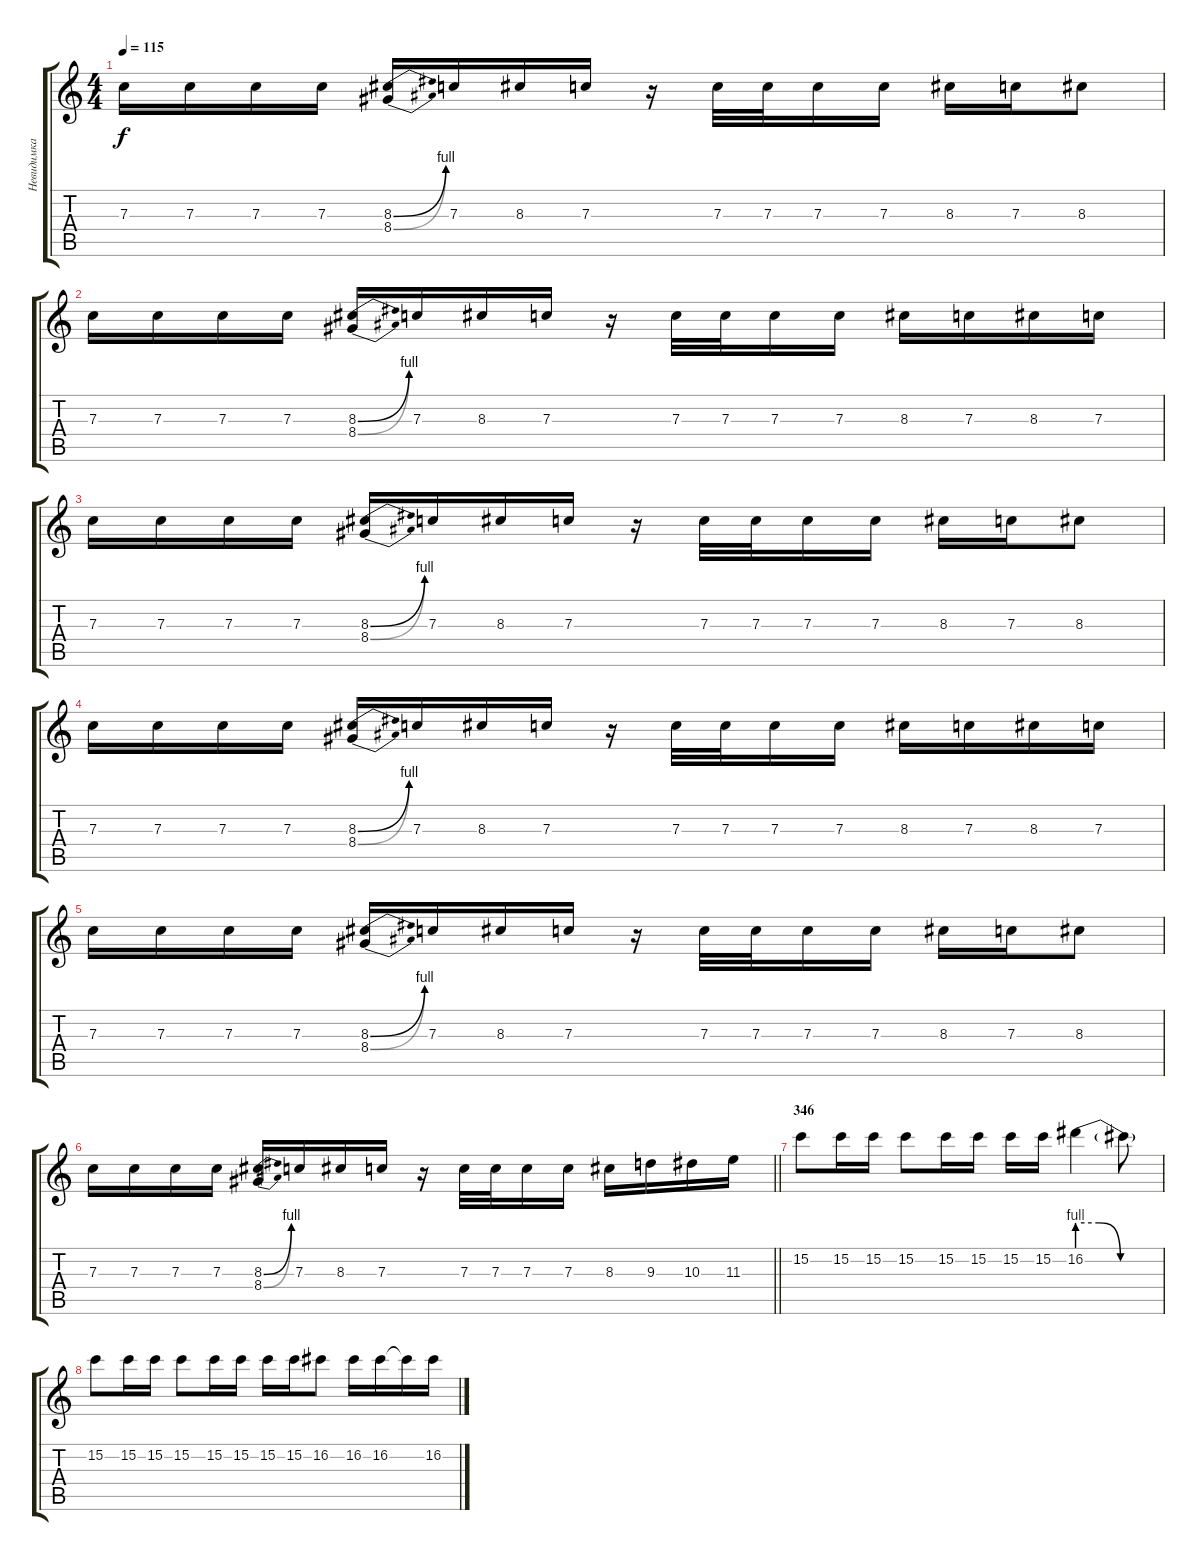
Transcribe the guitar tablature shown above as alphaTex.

\track ("Невидимка" "Невидимка") {instrument distortionguitar}
\staff {score tabs}
\tuning (D4 A3 F3 C3 G2 C2) {hide}
\ts (4 4)
\tempo 115
\clef g2
\ks c
7.3.16{dy f} 7.3.16 7.3.16 7.3.16 (8.3{be (bend 0 0 60 4)} 8.4{be (bend 0 0 60 4)}).16 7.3.16 8.3.16 7.3.16 r.16 7.3.32 7.3.32 7.3.16 7.3.16 8.3.16 7.3.16 8.3.8 |
7.3.16 7.3.16 7.3.16 7.3.16 (8.3{be (bend 0 0 60 4)} 8.4{be (bend 0 0 60 4)}).16 7.3.16 8.3.16 7.3.16 r.16 7.3.32 7.3.32 7.3.16 7.3.16 8.3.16 7.3.16 8.3.16 7.3.16 |
7.3.16 7.3.16 7.3.16 7.3.16 (8.3{be (bend 0 0 60 4)} 8.4{be (bend 0 0 60 4)}).16 7.3.16 8.3.16 7.3.16 r.16 7.3.32 7.3.32 7.3.16 7.3.16 8.3.16 7.3.16 8.3.8 |
7.3.16 7.3.16 7.3.16 7.3.16 (8.3{be (bend 0 0 60 4)} 8.4{be (bend 0 0 60 4)}).16 7.3.16 8.3.16 7.3.16 r.16 7.3.32 7.3.32 7.3.16 7.3.16 8.3.16 7.3.16 8.3.16 7.3.16 |
7.3.16 7.3.16 7.3.16 7.3.16 (8.3{be (bend 0 0 60 4)} 8.4{be (bend 0 0 60 4)}).16 7.3.16 8.3.16 7.3.16 r.16 7.3.32 7.3.32 7.3.16 7.3.16 8.3.16 7.3.16 8.3.8 |
\barLineRight lightlight
7.3.16 7.3.16 7.3.16 7.3.16 (8.3{be (bend 0 0 60 4)} 8.4{be (bend 0 0 60 4)}).16 7.3.16 8.3.16 7.3.16 r.16 7.3.32 7.3.32 7.3.16 7.3.16 8.3.16 9.3.16 10.3.16 11.3.16 |
\section ("" "346")
15.2.8 15.2.16 15.2.16 15.2.8 15.2.16 15.2.16 15.2.16 15.2.16 16.2{be (custom 0 4 15 4 30 0 60 0)}.4 16.2{t}.8 |
15.2.8 15.2.16 15.2.16 15.2.8 15.2.16 15.2.16 15.2.16 15.2.16 16.2.8 16.2.16 16.2.16 16.2{t}.16 16.2.16
